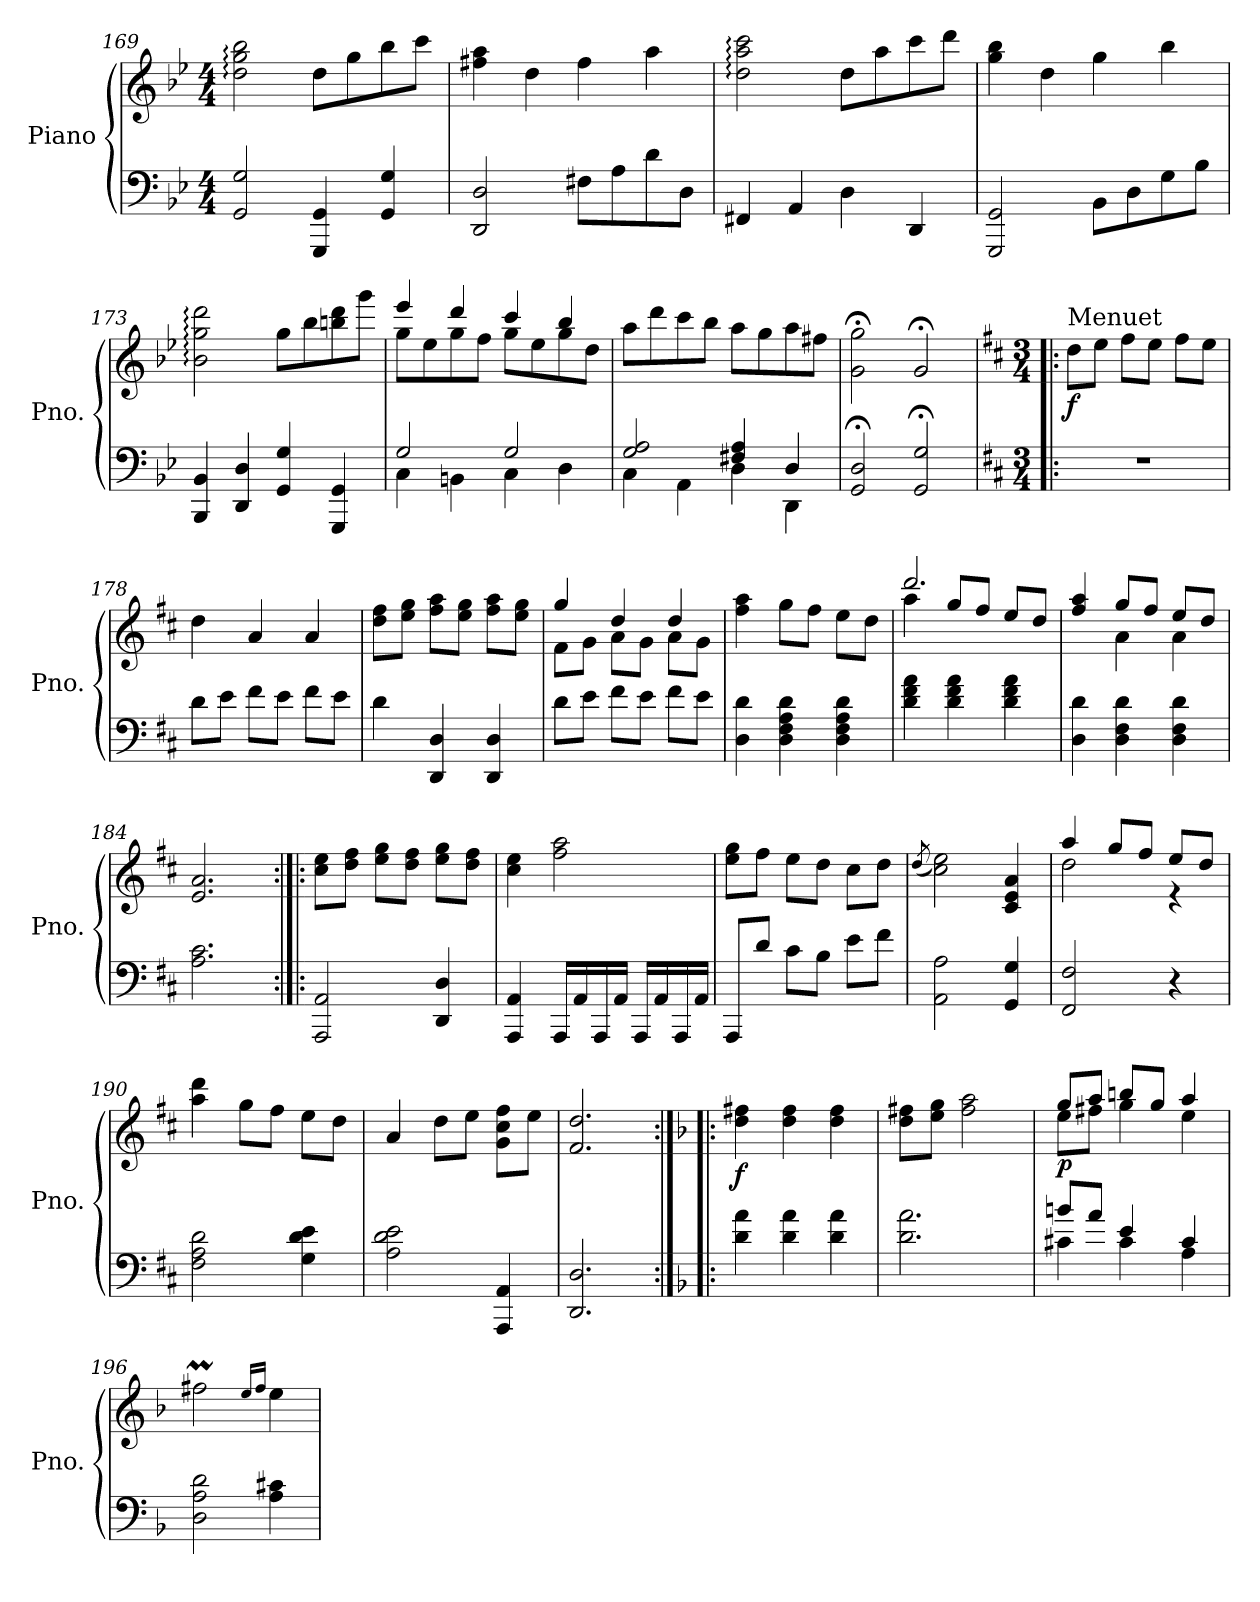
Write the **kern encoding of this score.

**kern	**kern	**dynam
*part1	*part1	*part1
*staff2	*staff1	*staff1/2
*I"Piano	*	*
*I'Pno.	*	*
!!LO:LB:g=z
*clefF4	*clefG2	*
*k[b-e-]	*k[b-e-]	*
*M4/4	*M4/4	*
=169	=169	=169
2GG/ 2G/	2dd\: 2gg\: 2bb-\:	.
4GGG/ 4GG/	8dd\L	.
.	8gg\	.
4GG/ 4G/	8bb-\	.
.	8ccc\J	.
=170	=170	=170
2DD/ 2D/	4ff#X\ 4aa\	.
.	4dd\	.
8F#X\L	4ff#\	.
8A\	.	.
8d\	4aa\	.
8D\J	.	.
=171	=171	=171
4FF#X/	2dd\: 2aa\: 2ccc\:	.
4AA/	.	.
4D\	8dd\L	.
.	8aa\	.
4DD/	8ccc\	.
.	8ddd\J	.
=172	=172	=172
2GGG/ 2GG/	4gg\ 4bb-\	.
.	4dd\	.
8BB-\L	4gg\	.
8D\	.	.
8G\	4bb-\	.
8B-\J	.	.
=173	=173	=173
4BBB-/ 4BB-/	2b-\: 2gg\: 2ddd\:	.
4DD/ 4D/	.	.
4GG/ 4G/	8gg\L	.
.	8bb-\	.
4GGG/ 4GG/	8bbn\ 8ddd\	.
.	8ggg\J	.
!!LO:LB:g=z
=174	=174	=174
*^	*^	*
2G/	4C\	4eee-/	8gg\L	.
.	.	.	8ee-\	.
.	4BBn\	4ddd/	8gg\	.
.	.	.	8ff\J	.
2G/	4C\	4ccc/	8gg\L	.
.	.	.	8ee-\	.
.	4D\	4bb-/	8gg\	.
.	.	.	8dd\J	.
*	*	*v	*v	*
=175	=175	=175	=175
2G/ 2A/	4C\	8aa\L	.
.	.	8ddd\	.
.	4AA\	8ccc\	.
.	.	8bb-\J	.
4F#X/ 4A/	4D\	8aa\L	.
.	.	8gg\	.
4D/	4DD\	8aa\	.
.	.	8ff#X\J	.
*v	*v	*	*
=176	=176	=176
2GG/;< 2D/;<	2g\;< 2gg\;<	.
2GG/;< 2G/;<	2g;</	.
=177!|:	=177!|:	=177!|:
*k[f#c#]	*k[f#c#]	*
*M3/4	*M3/4	*
*	*MM150	*
!	!LO:TX:a:t=Menuet	!
!	!	!LO:DY:b
2.r	8dd\L	f
.	8ee\J	.
.	8ff#\L	.
.	8ee\J	.
.	8ff#\L	.
.	8ee\J	.
=178	=178	=178
8d\L	4dd\	.
8e\J	.	.
8f#\L	4a/	.
8e\J	.	.
8f#\L	4a/	.
8e\J	.	.
!!LO:LB:g=z
=179	=179	=179
4d\	8dd\ 8ff#\L	.
.	8ee\ 8gg\J	.
4DD/ 4D/	8ff#\ 8aa\L	.
.	8ee\ 8gg\J	.
4DD/ 4D/	8ff#\ 8aa\L	.
.	8ee\ 8gg\J	.
=180	=180	=180
*	*^	*
8d\L	8f#\L	4gg/	.
8e\J	8g\J	.	.
8f#\L	8a\L	4dd/	.
8e\J	8g\J	.	.
8f#\L	8a\L	4dd/	.
8e\J	8g\J	.	.
*	*v	*v	*
=181	=181	=181
4D\ 4d\	4ff#\ 4aa\	.
4D\ 4F#\ 4A\ 4d\	8gg\L	.
.	8ff#\J	.
4D\ 4F#\ 4A\ 4d\	8ee\L	.
.	8dd\J	.
=182	=182	=182
*	*^	*
4d\ 4f#\ 4a\	4aa\	2.ddd/	.
4d\ 4f#\ 4a\	8gg/L	.	.
.	8ff#/J	.	.
4d\ 4f#\ 4a\	8ee/L	.	.
.	8dd/J	.	.
=183	=183	=183	=183
4D\ 4d\	4ff#/ 4aa/	4ryy	.
4D\ 4F#\ 4d\	8gg/L	4a\	.
.	8ff#/J	.	.
4D\ 4F#\ 4d\	8ee/L	4a\	.
.	8dd/J	.	.
*	*v	*v	*
=184	=184	=184
2.A\ 2.c#\	2.e/ 2.a/	.
!!LO:PB:g=z
=185:|!|:	=185:|!|:	=185:|!|:
2AAA/ 2AA/	8cc#\ 8ee\L	.
.	8dd\ 8ff#\J	.
.	8ee\ 8gg\L	.
.	8dd\ 8ff#\J	.
4DD/ 4D/	8ee\ 8gg\L	.
.	8dd\ 8ff#\J	.
=186	=186	=186
4AAA/ 4AA/	4cc#\ 4ee\	.
16AAA/LL	2ff#\ 2aa\	.
16AA/	.	.
16AAA/	.	.
16AA/JJ	.	.
16AAA/LL	.	.
16AA/	.	.
16AAA/	.	.
16AA/JJ	.	.
=187	=187	=187
8AAA/L	8ee\ 8gg\L	.
8d/J	8ff#\J	.
8c#\L	8ee\L	.
8B\J	8dd\J	.
8e\L	8cc#\L	.
8f#\J	8dd\J	.
=188	=188	=188
.	(8qdd/	.
2AA\ 2A\	2cc#\ 2ee\)	.
4GG/ 4G/	4c#/ 4e/ 4a/	.
=189	=189	=189
*	*^	*
2FF#/ 2F#/	4aa/	2dd\	.
.	8gg/L	.	.
.	8ff#/J	.	.
4r	8ee/L	4r	.
.	8dd/J	.	.
*	*v	*v	*
=190	=190	=190
2F#\ 2A\ 2d\	4aa\ 4ddd\	.
.	8gg\L	.
.	8ff#\J	.
4G\ 4d\ 4e\	8ee\L	.
.	8dd\J	.
!!LO:LB:g=z
=191	=191	=191
2A\ 2d\ 2e\	4a/	.
.	8dd\L	.
.	8ee\J	.
4AAA/ 4AA/	8g\ 8cc#\ 8ff#\L	.
.	8ee\J	.
=192	=192	=192
2.DD/ 2.D/	2.f#/ 2.dd/	.
=193:|!|:	=193:|!|:	=193:|!|:
*k[b-]	*k[b-]	*
!	!	!LO:DY:b
4d\ 4a\	4dd\ 4ff#X\	f
4d\ 4a\	4dd\ 4ff#\	.
4d\ 4a\	4dd\ 4ff#\	.
=194	=194	=194
2.d\ 2.a\	8dd\ 8ff#X\L	.
.	8ee\ 8gg\J	.
.	2ff#\ 2aa\	.
=195	=195	=195
*^	*^	*
!	!	!	!	!LO:DY:b
4c#X\	8bn/L	8gg/L	8ee\L	p
.	8a/J	8aa/J	8ff#X\J	.
4c#\	4e/	8bbn/L	4gg\	.
.	.	8gg/J	.	.
4A\	4c#/	4aa/	4ee\	.
*v	*v	*	*	*
*	*v	*v	*
=196	=196	=196
2D\ 2A\ 2d\	2ff#Xm\	.
.	16qee/LL	.
.	16qff#/JJ	.
4A\ 4c#X\	4ee\	.
=	=	=
*-	*-	*-
